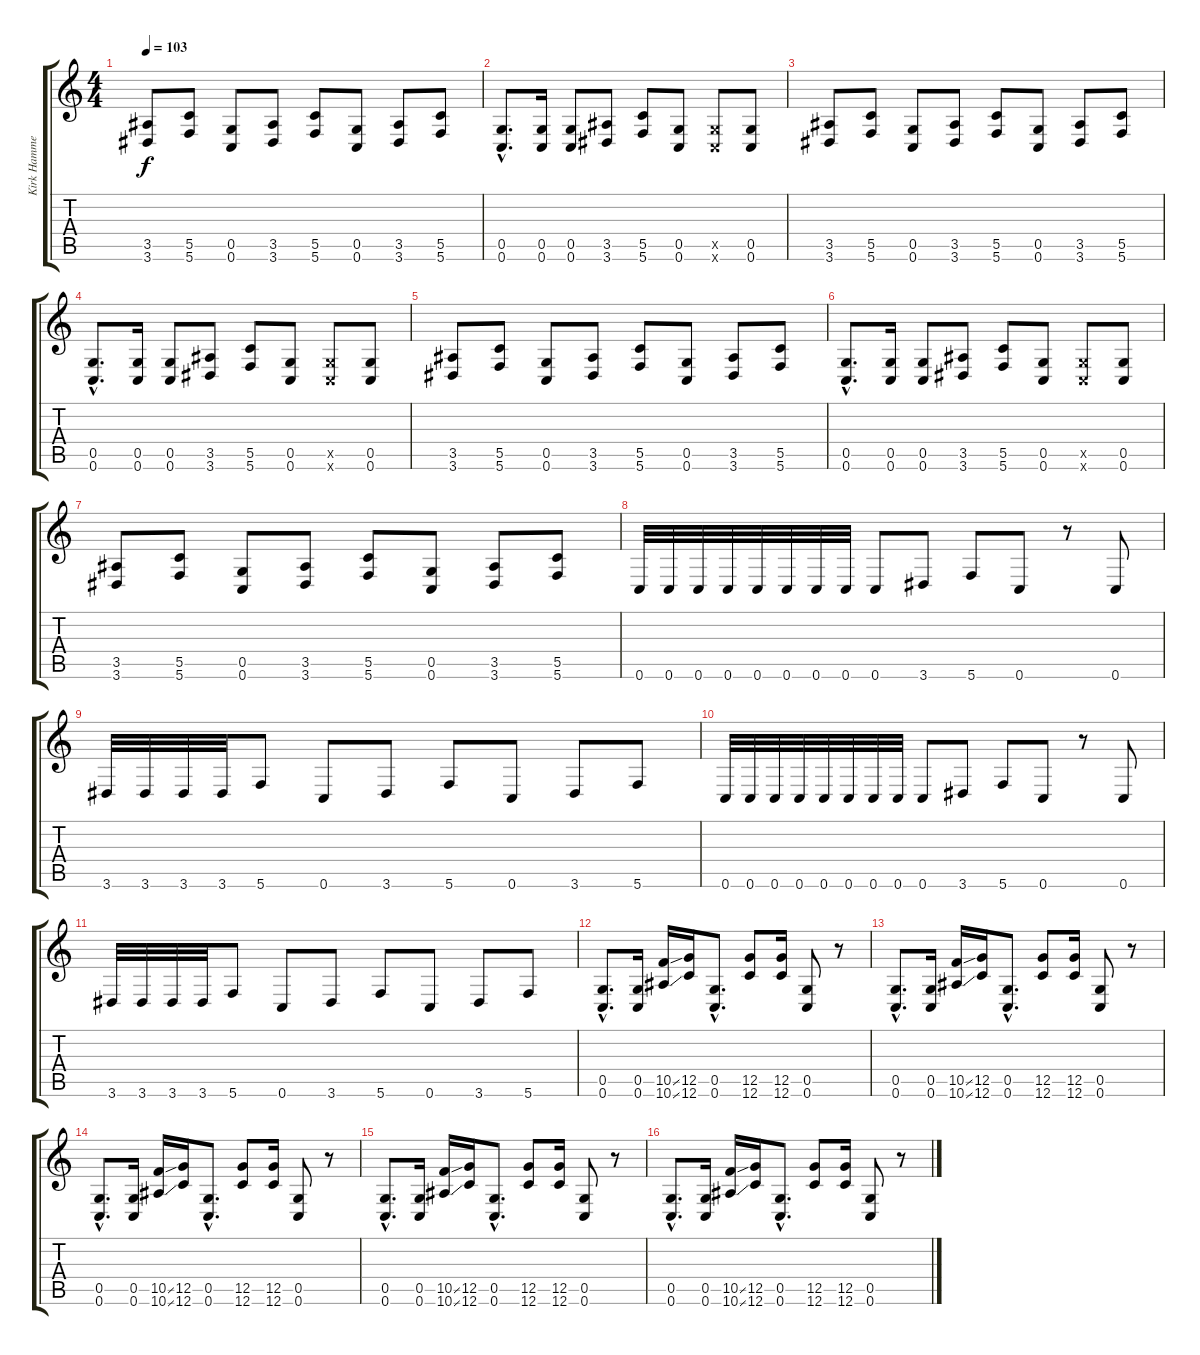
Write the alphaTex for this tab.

\track ("Kirk Hammett" "Kirk Hamme") {instrument distortionguitar}
\staff {score tabs}
\tuning (D4 A3 F3 C3 G2 C2) {hide}
\ts (4 4)
\tempo 103
\clef g2
\ks c
(3.5 3.6).8{dy f} (5.5 5.6).8 (0.5 0.6).8 (3.5 3.6).8 (5.5 5.6).8 (0.5 0.6).8 (3.5 3.6).8 (5.5 5.6).8 |
(0.5{hac} 0.6{hac}).8{d} (0.5 0.6).16 (0.5 0.6).8 (3.5 3.6).8 (5.5 5.6).8 (0.5 0.6).8 (0.5{x} 0.6{x}).8 (0.5 0.6).8 |
(3.5 3.6).8 (5.5 5.6).8 (0.5 0.6).8 (3.5 3.6).8 (5.5 5.6).8 (0.5 0.6).8 (3.5 3.6).8 (5.5 5.6).8 |
(0.5{hac} 0.6{hac}).8{d} (0.5 0.6).16 (0.5 0.6).8 (3.5 3.6).8 (5.5 5.6).8 (0.5 0.6).8 (0.5{x} 0.6{x}).8 (0.5 0.6).8 |
(3.5 3.6).8 (5.5 5.6).8 (0.5 0.6).8 (3.5 3.6).8 (5.5 5.6).8 (0.5 0.6).8 (3.5 3.6).8 (5.5 5.6).8 |
(0.5{hac} 0.6{hac}).8{d} (0.5 0.6).16 (0.5 0.6).8 (3.5 3.6).8 (5.5 5.6).8 (0.5 0.6).8 (0.5{x} 0.6{x}).8 (0.5 0.6).8 |
(3.5 3.6).8 (5.5 5.6).8 (0.5 0.6).8 (3.5 3.6).8 (5.5 5.6).8 (0.5 0.6).8 (3.5 3.6).8 (5.5 5.6).8 |
0.6.32 0.6.32 0.6.32 0.6.32 0.6.32 0.6.32 0.6.32 0.6.32 0.6.8 3.6.8 5.6.8 0.6.8 r.8 0.6.8 |
3.6.32 3.6.32 3.6.32 3.6.32 5.6.8 0.6.8 3.6.8 5.6.8 0.6.8 3.6.8 5.6.8 |
0.6.32 0.6.32 0.6.32 0.6.32 0.6.32 0.6.32 0.6.32 0.6.32 0.6.8 3.6.8 5.6.8 0.6.8 r.8 0.6.8 |
3.6.32 3.6.32 3.6.32 3.6.32 5.6.8 0.6.8 3.6.8 5.6.8 0.6.8 3.6.8 5.6.8 |
(0.5{hac} 0.6{hac}).8{d} (0.5 0.6).16 (10.5{ss} 10.6{ss}).16 (12.5 12.6).16 (0.5{hac} 0.6{hac}).8{d} (12.5 12.6).8 (12.5 12.6).16 (0.5 0.6).8 r.8 |
(0.5{hac} 0.6{hac}).8{d} (0.5 0.6).16 (10.5{ss} 10.6{ss}).16 (12.5 12.6).16 (0.5{hac} 0.6{hac}).8{d} (12.5 12.6).8 (12.5 12.6).16 (0.5 0.6).8 r.8 |
(0.5{hac} 0.6{hac}).8{d} (0.5 0.6).16 (10.5{ss} 10.6{ss}).16 (12.5 12.6).16 (0.5{hac} 0.6{hac}).8{d} (12.5 12.6).8 (12.5 12.6).16 (0.5 0.6).8 r.8 |
(0.5{hac} 0.6{hac}).8{d} (0.5 0.6).16 (10.5{ss} 10.6{ss}).16 (12.5 12.6).16 (0.5{hac} 0.6{hac}).8{d} (12.5 12.6).8 (12.5 12.6).16 (0.5 0.6).8 r.8 |
(0.5{hac} 0.6{hac}).8{d} (0.5 0.6).16 (10.5{ss} 10.6{ss}).16 (12.5 12.6).16 (0.5{hac} 0.6{hac}).8{d} (12.5 12.6).8 (12.5 12.6).16 (0.5 0.6).8 r.8
